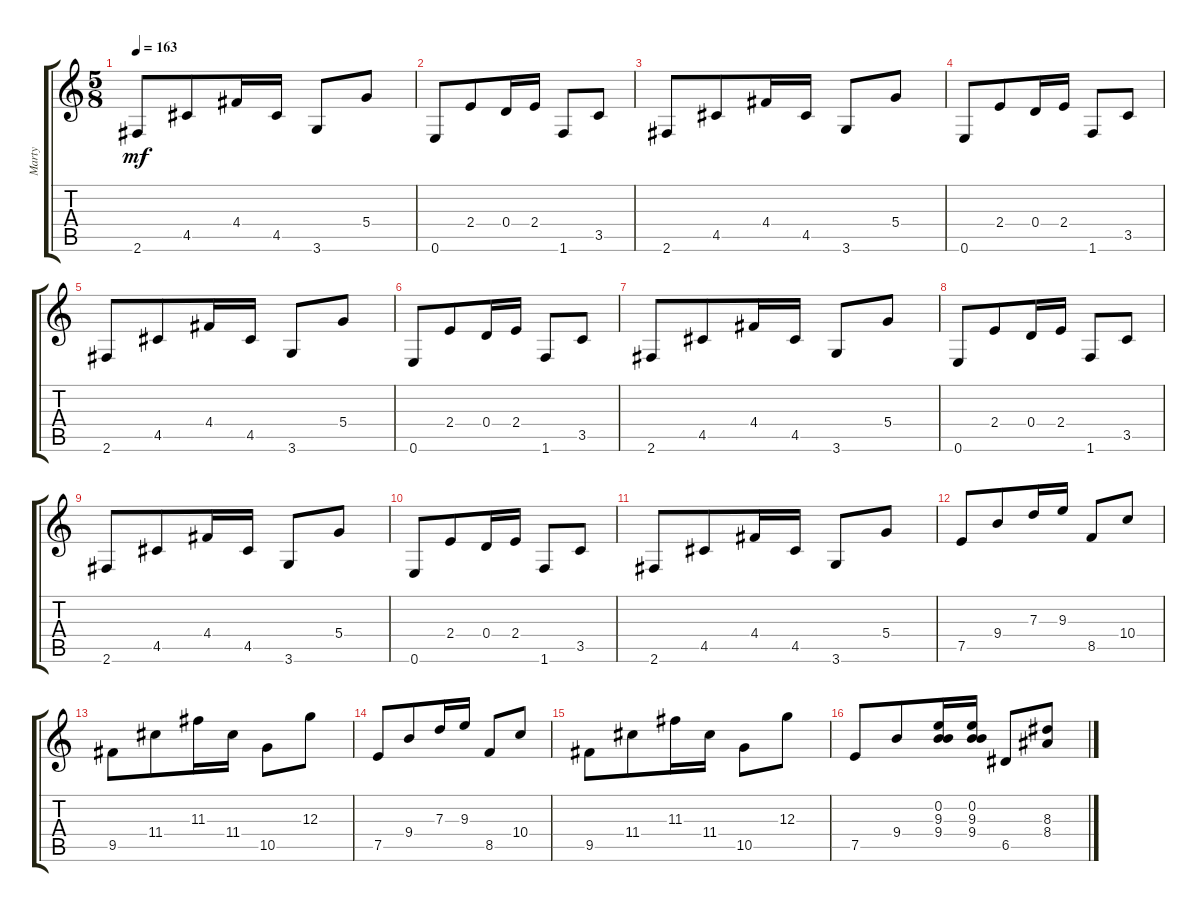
\track ("Marty" "Marty") {instrument distortionguitar}
\staff {score tabs}
\tuning (E4 B3 G3 D3 A2 E2) {hide}
\ts (5 8)
\tempo 163
\clef g2
\ks c
2.6.8{dy mf} 4.5.8 4.4.16 4.5.16 3.6.8 5.4.8 |
0.6.8 2.4.8 0.4.16 2.4.16 1.6.8 3.5.8 |
2.6.8 4.5.8 4.4.16 4.5.16 3.6.8 5.4.8 |
0.6.8 2.4.8 0.4.16 2.4.16 1.6.8 3.5.8 |
2.6.8 4.5.8 4.4.16 4.5.16 3.6.8 5.4.8 |
0.6.8 2.4.8 0.4.16 2.4.16 1.6.8 3.5.8 |
2.6.8 4.5.8 4.4.16 4.5.16 3.6.8 5.4.8 |
0.6.8 2.4.8 0.4.16 2.4.16 1.6.8 3.5.8 |
2.6.8 4.5.8 4.4.16 4.5.16 3.6.8 5.4.8 |
0.6.8 2.4.8 0.4.16 2.4.16 1.6.8 3.5.8 |
2.6.8 4.5.8 4.4.16 4.5.16 3.6.8 5.4.8 |
7.5.8 9.4.8 7.3.16 9.3.16 8.5.8 10.4.8 |
9.5.8 11.4.8 11.3.16 11.4.16 10.5.8 12.3.8 |
7.5.8 9.4.8 7.3.16 9.3.16 8.5.8 10.4.8 |
9.5.8 11.4.8 11.3.16 11.4.16 10.5.8 12.3.8 |
7.5.8 9.4.8 (0.2 9.3 9.4).16 (0.2 9.3 9.4).16 6.5.8 (8.3 8.4).8
